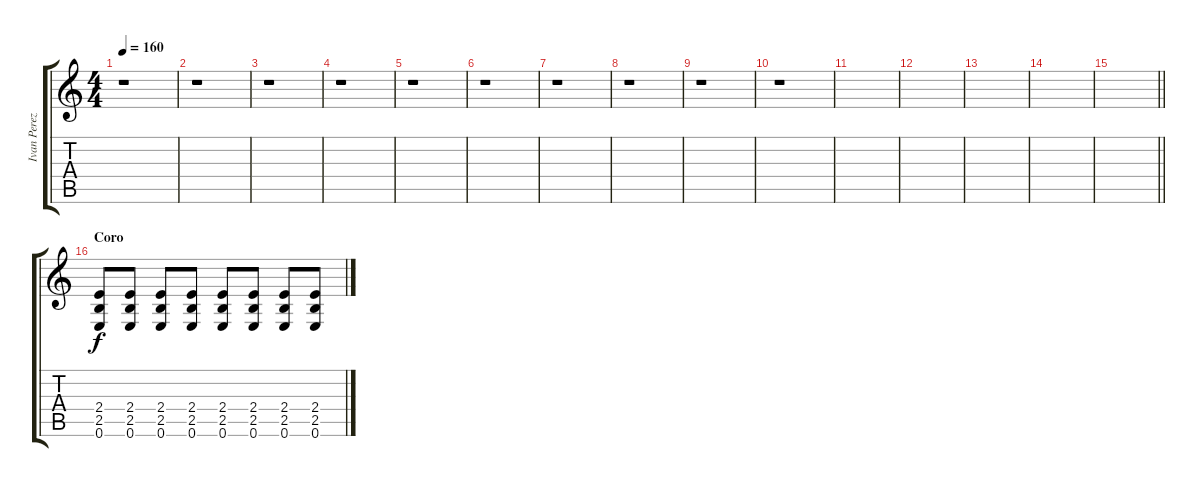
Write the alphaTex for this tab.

\track ("Ivan Perez" "Ivan Perez") {instrument distortionguitar}
\staff {score tabs}
\tuning (E4 B3 G3 D3 A2 E2) {hide}
\ts (4 4)
\tempo 160
\clef g2
\ks c
r.1{dy f} |
r.1 |
r.1 |
r.1 |
r.1 |
r.1 |
r.1 |
r.1 |
r.1 |
r.1 |
|
|
|
|
\barLineRight lightlight
|
\section ("" "Coro")
(2.4 2.5 0.6).8 (2.4 2.5 0.6).8 (2.4 2.5 0.6).8 (2.4 2.5 0.6).8 (2.4 2.5 0.6).8 (2.4 2.5 0.6).8 (2.4 2.5 0.6).8 (2.4 2.5 0.6).8
